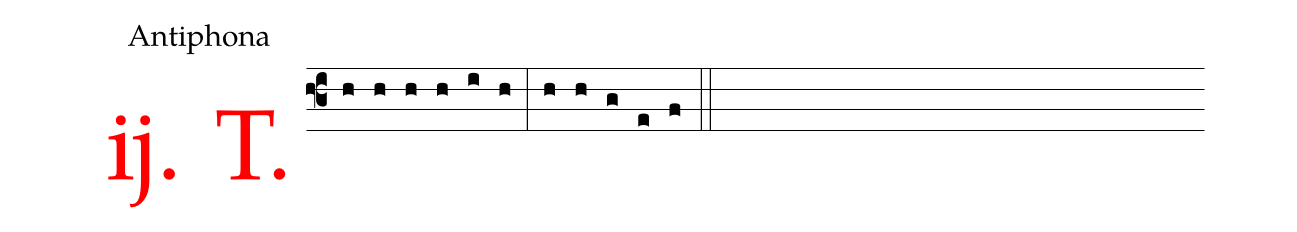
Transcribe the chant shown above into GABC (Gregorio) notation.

office-part: Antiphona;
%%
.(f3)<v>\frot{ij. T.}</v> (h) (h) (h) (h) (i) (h) (:) (h) (h) (g) (e) (f)  (::)
